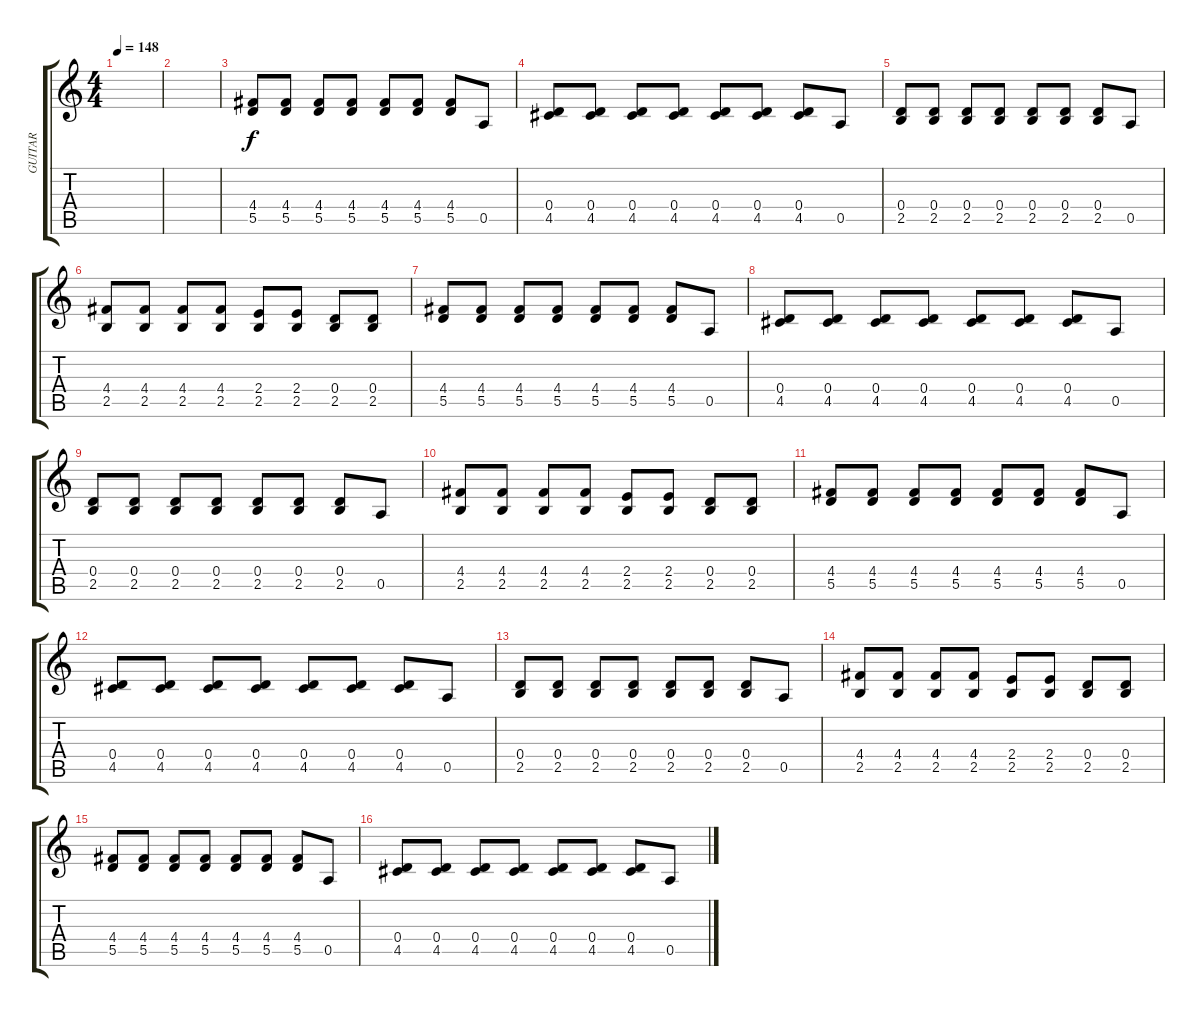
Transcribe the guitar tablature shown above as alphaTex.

\track ("GUITAR" "GUITAR") {instrument electricguitarclean}
\staff {score tabs}
\tuning (E4 B3 G3 D3 A2 D2) {hide}
\ts (4 4)
\tempo 148
\clef g2
\ks c
|
|
(4.4 5.5).8 (4.4 5.5).8 (4.4 5.5).8 (4.4 5.5).8 (4.4 5.5).8 (4.4 5.5).8 (4.4 5.5).8 0.5.8 |
(0.4 4.5).8 (0.4 4.5).8 (0.4 4.5).8 (0.4 4.5).8 (0.4 4.5).8 (0.4 4.5).8 (0.4 4.5).8 0.5.8 |
(0.4 2.5).8 (0.4 2.5).8 (0.4 2.5).8 (0.4 2.5).8 (0.4 2.5).8 (0.4 2.5).8 (0.4 2.5).8 0.5.8 |
(4.4 2.5).8 (4.4 2.5).8 (4.4 2.5).8 (4.4 2.5).8 (2.4 2.5).8 (2.4 2.5).8 (0.4 2.5).8 (0.4 2.5).8 |
(4.4 5.5).8 (4.4 5.5).8 (4.4 5.5).8 (4.4 5.5).8 (4.4 5.5).8 (4.4 5.5).8 (4.4 5.5).8 0.5.8 |
(0.4 4.5).8 (0.4 4.5).8 (0.4 4.5).8 (0.4 4.5).8 (0.4 4.5).8 (0.4 4.5).8 (0.4 4.5).8 0.5.8 |
(0.4 2.5).8 (0.4 2.5).8 (0.4 2.5).8 (0.4 2.5).8 (0.4 2.5).8 (0.4 2.5).8 (0.4 2.5).8 0.5.8 |
(4.4 2.5).8 (4.4 2.5).8 (4.4 2.5).8 (4.4 2.5).8 (2.4 2.5).8 (2.4 2.5).8 (0.4 2.5).8 (0.4 2.5).8 |
(4.4 5.5).8 (4.4 5.5).8 (4.4 5.5).8 (4.4 5.5).8 (4.4 5.5).8 (4.4 5.5).8 (4.4 5.5).8 0.5.8 |
(0.4 4.5).8 (0.4 4.5).8 (0.4 4.5).8 (0.4 4.5).8 (0.4 4.5).8 (0.4 4.5).8 (0.4 4.5).8 0.5.8 |
(0.4 2.5).8 (0.4 2.5).8 (0.4 2.5).8 (0.4 2.5).8 (0.4 2.5).8 (0.4 2.5).8 (0.4 2.5).8 0.5.8 |
(4.4 2.5).8 (4.4 2.5).8 (4.4 2.5).8 (4.4 2.5).8 (2.4 2.5).8 (2.4 2.5).8 (0.4 2.5).8 (0.4 2.5).8 |
(4.4 5.5).8 (4.4 5.5).8 (4.4 5.5).8 (4.4 5.5).8 (4.4 5.5).8 (4.4 5.5).8 (4.4 5.5).8 0.5.8 |
(0.4 4.5).8 (0.4 4.5).8 (0.4 4.5).8 (0.4 4.5).8 (0.4 4.5).8 (0.4 4.5).8 (0.4 4.5).8 0.5.8
